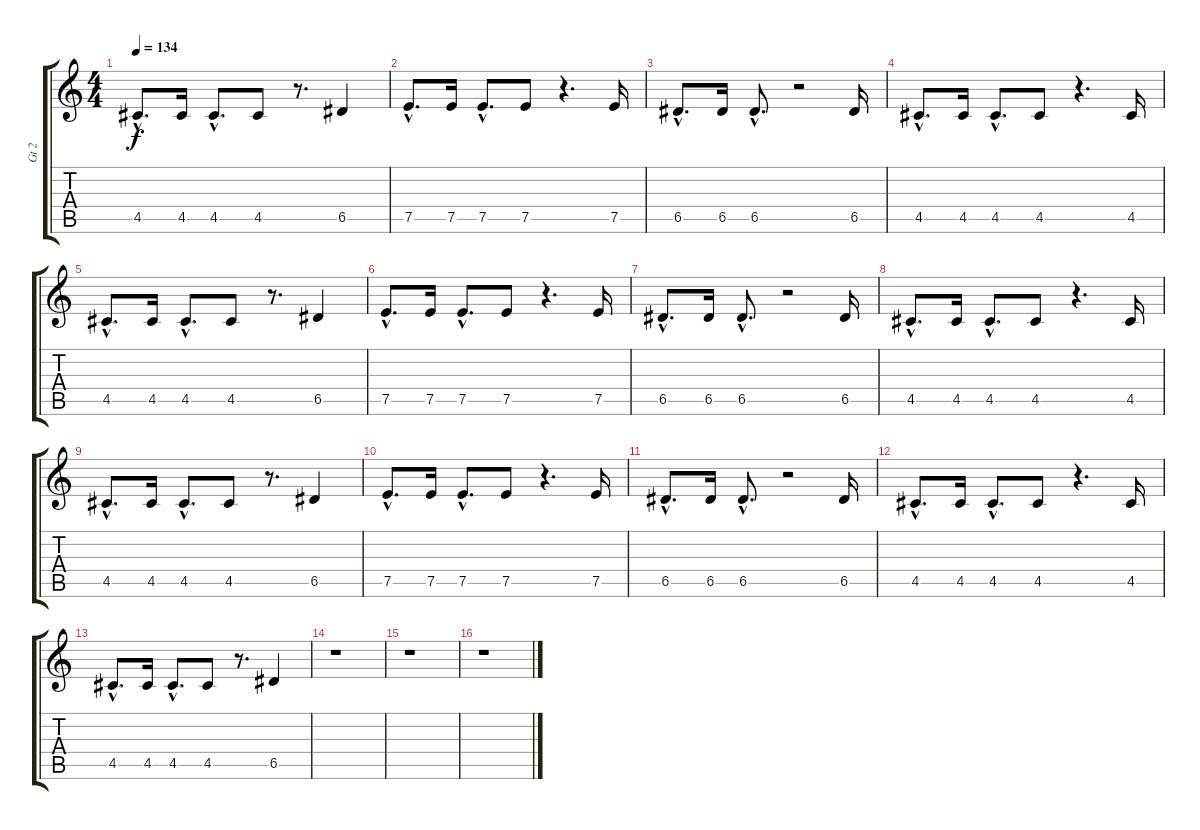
\track ("Gt 2" "Gt 2") {instrument electricguitarjazz}
\staff {score tabs}
\tuning (E4 B3 G3 D3 A2 E2) {hide}
\ts (4 4)
\tempo 134
\clef g2
\ks c
4.5{hac}.8{d dy f} 4.5.16 4.5{hac}.8{d} 4.5.8 r.8{d} 6.5.4 |
7.5{hac}.8{d} 7.5.16 7.5{hac}.8{d} 7.5.8 r.4{d} 7.5.16 |
6.5{hac}.8{d} 6.5.16 6.5{hac}.8{d} r.2 6.5.16 |
4.5{hac}.8{d} 4.5.16 4.5{hac}.8{d} 4.5.8 r.4{d} 4.5.16 |
4.5{hac}.8{d} 4.5.16 4.5{hac}.8{d} 4.5.8 r.8{d} 6.5.4 |
7.5{hac}.8{d} 7.5.16 7.5{hac}.8{d} 7.5.8 r.4{d} 7.5.16 |
6.5{hac}.8{d} 6.5.16 6.5{hac}.8{d} r.2 6.5.16 |
4.5{hac}.8{d} 4.5.16 4.5{hac}.8{d} 4.5.8 r.4{d} 4.5.16 |
4.5{hac}.8{d} 4.5.16 4.5{hac}.8{d} 4.5.8 r.8{d} 6.5.4 |
7.5{hac}.8{d} 7.5.16 7.5{hac}.8{d} 7.5.8 r.4{d} 7.5.16 |
6.5{hac}.8{d} 6.5.16 6.5{hac}.8{d} r.2 6.5.16 |
4.5{hac}.8{d} 4.5.16 4.5{hac}.8{d} 4.5.8 r.4{d} 4.5.16 |
4.5{hac}.8{d} 4.5.16 4.5{hac}.8{d} 4.5.8 r.8{d} 6.5.4 |
r.1 |
r.1 |
r.1
